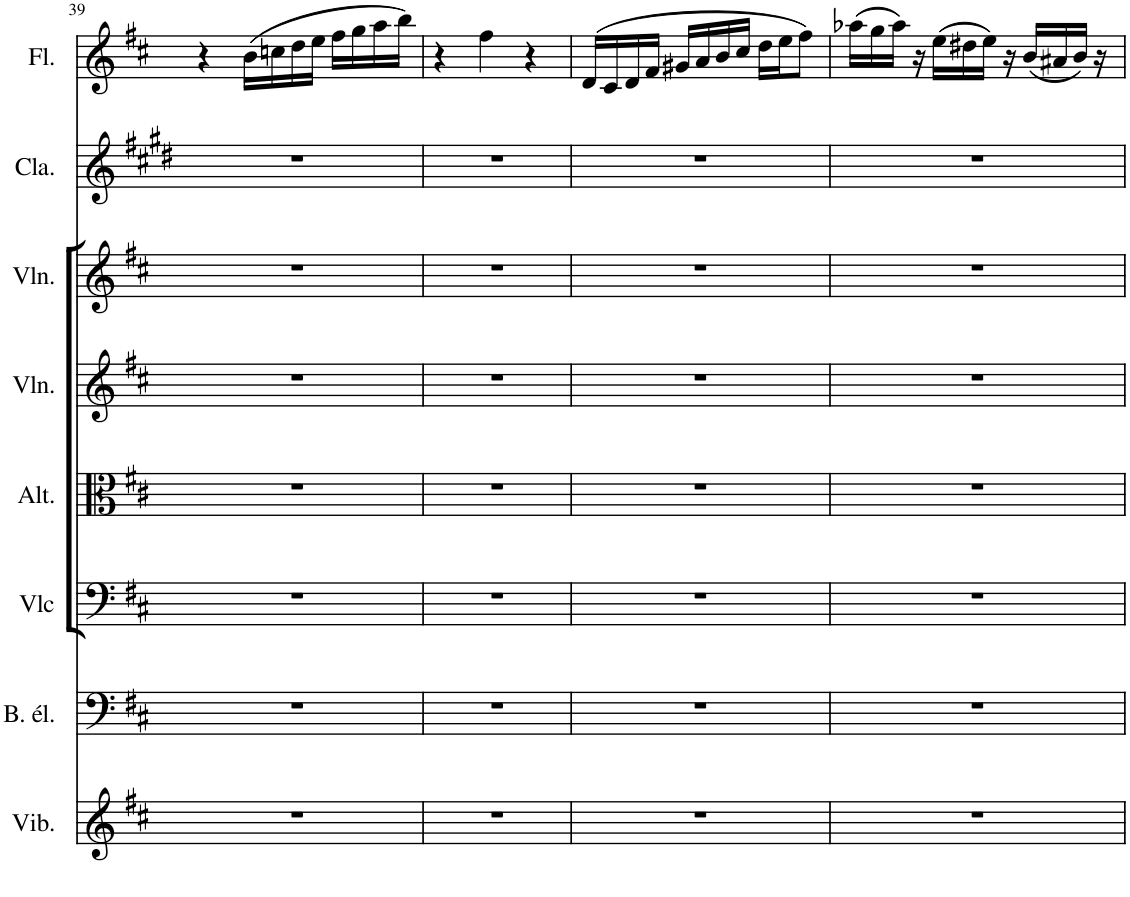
**kern	**kern	**kern	**kern	**kern	**kern	**kern	**kern
*part8	*part7	*part6	*part5	*part4	*part3	*part2	*part1
*staff8	*staff7	*staff6	*staff5	*staff4	*staff3	*staff2	*staff1
*I"Vibraphone	*I"Basse électrique	*I"Violoncelle	*I"Alto	*I"Violon	*I"Violon	*I"Clarinette	*I"Flûte
*I'Vib.	*I'B. él.	*I'Vlc	*I'Alt.	*I'Vln.	*I'Vln.	*I'Cla.	*I'Fl.
!!LO:PB:g=z
*clefG2	*clefF4	*clefF4	*clefC3	*clefG2	*clefG2	*clefG2	*clefG2
*	*Trd7c12	*	*	*	*	*Trd1c2	*
*k[f#c#]	*k[f#c#]	*k[f#c#]	*k[f#c#]	*k[f#c#]	*k[f#c#]	*k[f#c#g#d#]	*k[f#c#]
*M3/4	*M3/4	*M3/4	*M3/4	*M3/4	*M3/4	*M3/4	*M3/4
=39	=39	=39	=39	=39	=39	=39	=39
2.r	2.r	2.r	2.r	2.r	2.r	2.r	4r
.	.	.	.	.	.	.	(16b\LL
.	.	.	.	.	.	.	16ccn\
.	.	.	.	.	.	.	16dd\
.	.	.	.	.	.	.	16ee\JJ
.	.	.	.	.	.	.	16ff#\LL
.	.	.	.	.	.	.	16gg\
.	.	.	.	.	.	.	16aa\
.	.	.	.	.	.	.	16bb\JJ)
=40	=40	=40	=40	=40	=40	=40	=40
2.r	2.r	2.r	2.r	2.r	2.r	2.r	4r
.	.	.	.	.	.	.	4ff#\
.	.	.	.	.	.	.	4r
=41	=41	=41	=41	=41	=41	=41	=41
2.r	2.r	2.r	2.r	2.r	2.r	2.r	(16d/LL
.	.	.	.	.	.	.	16c#/
.	.	.	.	.	.	.	16d/
.	.	.	.	.	.	.	16f#/JJ
.	.	.	.	.	.	.	16g#X/LL
.	.	.	.	.	.	.	16a/
.	.	.	.	.	.	.	16b/
.	.	.	.	.	.	.	16cc#/JJ
.	.	.	.	.	.	.	16dd\LL
.	.	.	.	.	.	.	16ee\J
.	.	.	.	.	.	.	8ff#\J)
=42	=42	=42	=42	=42	=42	=42	=42
2.r	2.r	2.r	2.r	2.r	2.r	2.r	(16aa-X\LL
.	.	.	.	.	.	.	16gg\
.	.	.	.	.	.	.	16aa-\JJ)
.	.	.	.	.	.	.	16r
.	.	.	.	.	.	.	(16ee\LL
.	.	.	.	.	.	.	16dd#X\
.	.	.	.	.	.	.	16ee\JJ)
.	.	.	.	.	.	.	16r
.	.	.	.	.	.	.	(16b/LL
.	.	.	.	.	.	.	16a#X/
.	.	.	.	.	.	.	16b/JJ)
.	.	.	.	.	.	.	16r
=	=	=	=	=	=	=	=
*-	*-	*-	*-	*-	*-	*-	*-
